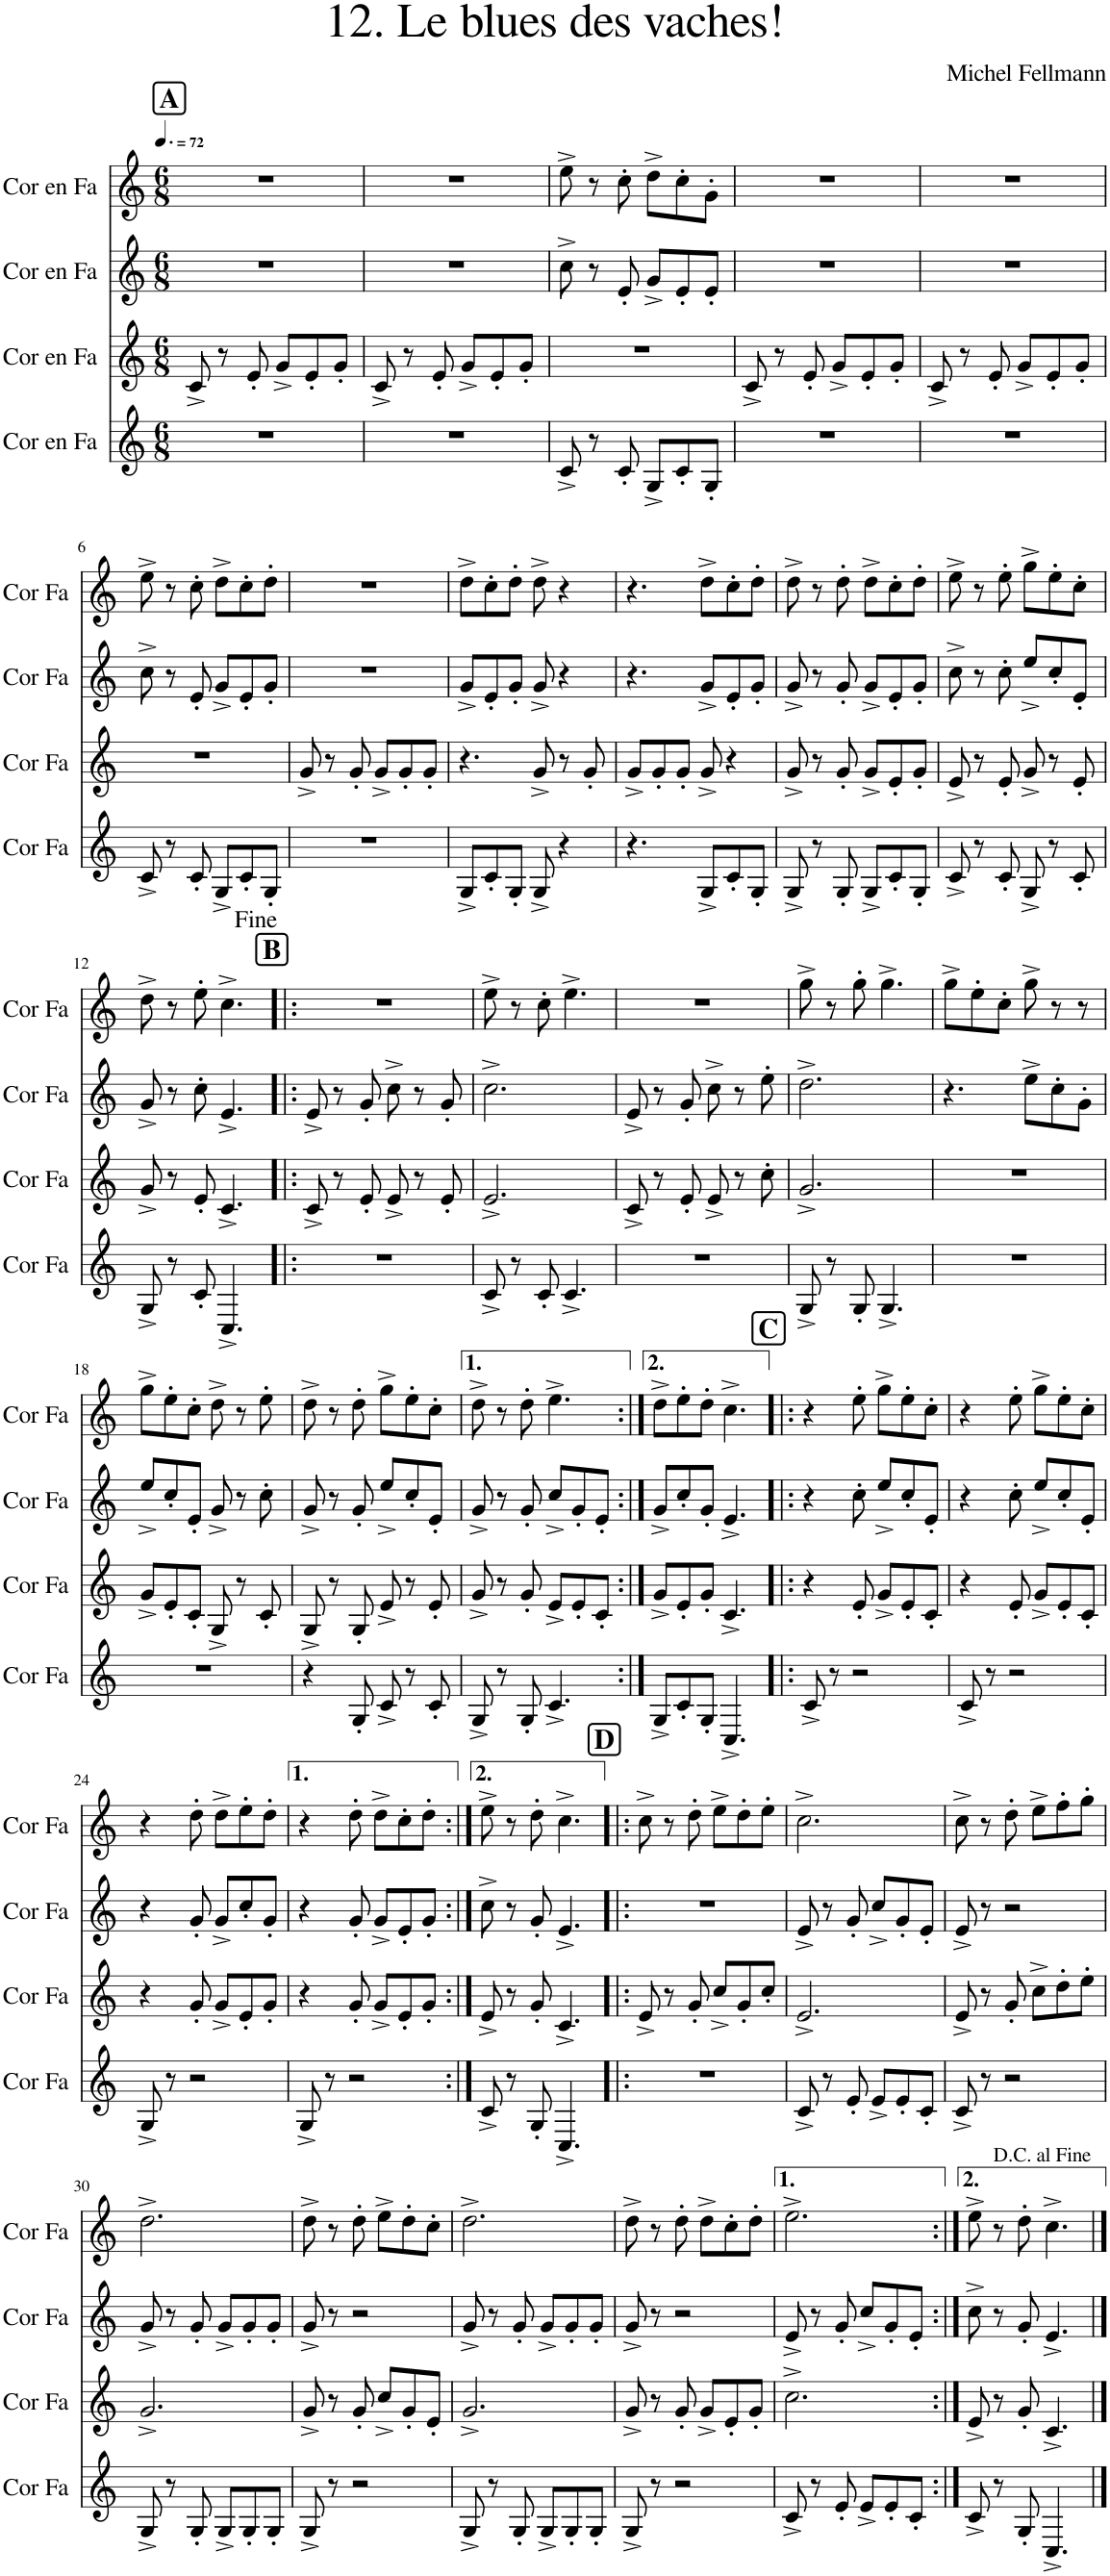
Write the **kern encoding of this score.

**kern	**kern	**kern	**kern
*part4	*part3	*part2	*part1
*staff4	*staff3	*staff2	*staff1
*I"Cor en Fa	*I"Cor en Fa	*I"Cor en Fa	*I"Cor en Fa
*I'Cor Fa	*I'Cor Fa	*I'Cor Fa	*I'Cor Fa
*clefG2	*clefG2	*clefG2	*clefG2
*Trd4c7	*Trd4c7	*Trd4c7	*Trd4c7
*k[]	*k[]	*k[]	*k[]
*M6/8	*M6/8	*M6/8	*M6/8
*MM108	*MM108	*MM108	*MM108
!!LO:REH:place=s1:a:B:cj:fs=14:t=A
=1	=1	=1	=1
2.r	8c^/	2.r	2.r
.	8r	.	.
.	8e'/	.	.
.	8g^/L	.	.
.	8e'/	.	.
.	8g'/J	.	.
=2	=2	=2	=2
2.r	8c^/	2.r	2.r
.	8r	.	.
.	8e'/	.	.
.	8g^/L	.	.
.	8e'/	.	.
.	8g'/J	.	.
=3	=3	=3	=3
8c^/	2.r	8cc^\	8ee^\
8r	.	8r	8r
8c'/	.	8e'/	8cc'\
8G^/L	.	8g^/L	8dd^\L
8c'/	.	8e'/	8cc'\
8G'/J	.	8e'/J	8g'\J
=4	=4	=4	=4
2.r	8c^/	2.r	2.r
.	8r	.	.
.	8e'/	.	.
.	8g^/L	.	.
.	8e'/	.	.
.	8g'/J	.	.
=5	=5	=5	=5
2.r	8c^/	2.r	2.r
.	8r	.	.
.	8e'/	.	.
.	8g^/L	.	.
.	8e'/	.	.
.	8g'/J	.	.
!!LO:LB:g=z
=6	=6	=6	=6
8c^/	2.r	8cc^\	8ee^\
8r	.	8r	8r
8c'/	.	8e'/	8cc'\
8G^/L	.	8g^/L	8dd^\L
8c'/	.	8e'/	8cc'\
8G'/J	.	8g'/J	8dd'\J
=7	=7	=7	=7
2.r	8g^/	2.r	2.r
.	8r	.	.
.	8g'/	.	.
.	8g^/L	.	.
.	8g'/	.	.
.	8g'/J	.	.
=8	=8	=8	=8
8G^/L	4.r	8g^/L	8dd^\L
8c'/	.	8e'/	8cc'\
8G'/J	.	8g'/J	8dd'\J
8G^/	8g^/	8g^/	8dd^\
4r	8r	4r	4r
.	8g'/	.	.
=9	=9	=9	=9
4.r	8g^/L	4.r	4.r
.	8g'/	.	.
.	8g'/J	.	.
8G^/L	8g^/	8g^/L	8dd^\L
8c'/	4r	8e'/	8cc'\
8G'/J	.	8g'/J	8dd'\J
=10	=10	=10	=10
8G^/	8g^/	8g^/	8dd^\
8r	8r	8r	8r
8G'/	8g'/	8g'/	8dd'\
8G^/L	8g^/L	8g^/L	8dd^\L
8c'/	8e'/	8e'/	8cc'\
8G'/J	8g'/J	8g'/J	8dd'\J
=11	=11	=11	=11
8c^/	8e^/	8cc^\	8ee^\
8r	8r	8r	8r
8c'/	8e'/	8cc'\	8ee'\
8G^/	8g^/	8ee^/L	8gg^\L
8r	8r	8cc'/	8ee'\
8c'/	8e'/	8e'/J	8cc'\J
!!LO:LB:g=z
=12	=12	=12	=12
8G^/	8g^/	8g^/	8dd^\
8r	8r	8r	8r
8c'/	8e'/	8cc'\	8ee'\
4.C^/	4.c^/	4.e^/	4.cc^\
!!LO:REH:place=s1:a:B:cj:fs=14:t=B
=13!|:	=13!|:	=13!|:	=13!|:
2.r	8c^/	8e^/	2.r
.	8r	8r	.
.	8e'/	8g'/	.
.	8e^/	8cc^\	.
.	8r	8r	.
.	8e'/	8g'/	.
=14	=14	=14	=14
8c^/	2.e^/	2.cc^\	8ee^\
8r	.	.	8r
8c'/	.	.	8cc'\
4.c^/	.	.	4.ee^\
=15	=15	=15	=15
2.r	8c^/	8e^/	2.r
.	8r	8r	.
.	8e'/	8g'/	.
.	8e^/	8cc^\	.
.	8r	8r	.
.	8cc'\	8ee'\	.
=16	=16	=16	=16
8G^/	2.g^/	2.dd^\	8gg^\
8r	.	.	8r
8G'/	.	.	8gg'\
4.G^/	.	.	4.gg^\
=17	=17	=17	=17
2.r	2.r	4.r	8gg^\L
.	.	.	8ee'\
.	.	.	8cc'\J
.	.	8ee^\L	8gg^\
.	.	8cc'\	8r
.	.	8g'\J	8r
!!LO:LB:g=z
=18	=18	=18	=18
2.r	8g^/L	8ee^/L	8gg^\L
.	8e'/	8cc'/	8ee'\
.	8c'/J	8e'/J	8cc'\J
.	8G^/	8g^/	8dd^\
.	8r	8r	8r
.	8c'/	8cc'\	8ee'\
=19	=19	=19	=19
4r	8G^/	8g^/	8dd^\
.	8r	8r	8r
8G'/	8G'/	8g'/	8dd'\
8c^/	8e^/	8ee^/L	8gg^\L
8r	8r	8cc'/	8ee'\
8c'/	8e'/	8e'/J	8cc'\J
=20	=20	=20	=20
8G^/	8g^/	8g^/	8dd^\
8r	8r	8r	8r
8G'/	8g'/	8g'/	8dd'\
4.c^/	8e^/L	8cc^/L	4.ee^\
.	8e'/	8g'/	.
.	8c'/J	8e'/J	.
=21:|!	=21:|!	=21:|!	=21:|!
8G^/L	8g^/L	8g^/L	8dd^\L
8c'/	8e'/	8cc'/	8ee'\
8G'/J	8g'/J	8g'/J	8dd'\J
4.C^/	4.c^/	4.e^/	4.cc^\
!!LO:REH:place=s1:a:B:cj:fs=14:t=C
=22!|:	=22!|:	=22!|:	=22!|:
8c^/	4r	4r	4r
8r	.	.	.
2r	8e'/	8cc'\	8ee'\
.	8g^/L	8ee^/L	8gg^\L
.	8e'/	8cc'/	8ee'\
.	8c'/J	8e'/J	8cc'\J
=23	=23	=23	=23
8c^/	4r	4r	4r
8r	.	.	.
2r	8e'/	8cc'\	8ee'\
.	8g^/L	8ee^/L	8gg^\L
.	8e'/	8cc'/	8ee'\
.	8c'/J	8e'/J	8cc'\J
!!LO:LB:g=z
=24	=24	=24	=24
8G^/	4r	4r	4r
8r	.	.	.
2r	8g'/	8g'/	8dd'\
.	8g^/L	8g^/L	8dd^\L
.	8e'/	8cc'/	8ee'\
.	8g'/J	8g'/J	8dd'\J
=25	=25	=25	=25
8G^/	4r	4r	4r
8r	.	.	.
2r	8g'/	8g'/	8dd'\
.	8g^/L	8g^/L	8dd^\L
.	8e'/	8e'/	8cc'\
.	8g'/J	8g'/J	8dd'\J
=26:|!	=26:|!	=26:|!	=26:|!
8c^/	8e^/	8cc^\	8ee^\
8r	8r	8r	8r
8G'/	8g'/	8g'/	8dd'\
4.C^/	4.c^/	4.e^/	4.cc^\
!!LO:REH:place=s1:a:B:cj:fs=14:t=D
=27!|:	=27!|:	=27!|:	=27!|:
2.r	8e^/	2.r	8cc^\
.	8r	.	8r
.	8g'/	.	8dd'\
.	8cc^/L	.	8ee^\L
.	8g'/	.	8dd'\
.	8cc'/J	.	8ee'\J
=28	=28	=28	=28
8c^/	2.e^/	8e^/	2.cc^\
8r	.	8r	.
8e'/	.	8g'/	.
8e^/L	.	8cc^/L	.
8e'/	.	8g'/	.
8c'/J	.	8e'/J	.
=29	=29	=29	=29
8c^/	8e^/	8e^/	8cc^\
8r	8r	8r	8r
2r	8g'/	2r	8dd'\
.	8cc^\L	.	8ee^\L
.	8dd'\	.	8ff'\
.	8ee'\J	.	8gg'\J
!!LO:LB:g=z
=30	=30	=30	=30
8G^/	2.g^/	8g^/	2.dd^\
8r	.	8r	.
8G'/	.	8g'/	.
8G^/L	.	8g^/L	.
8G'/	.	8g'/	.
8G'/J	.	8g'/J	.
=31	=31	=31	=31
8G^/	8g^/	8g^/	8dd^\
8r	8r	8r	8r
2r	8g'/	2r	8dd'\
.	8cc^/L	.	8ee^\L
.	8g'/	.	8dd'\
.	8e'/J	.	8cc'\J
=32	=32	=32	=32
8G^/	2.g^/	8g^/	2.dd^\
8r	.	8r	.
8G'/	.	8g'/	.
8G^/L	.	8g^/L	.
8G'/	.	8g'/	.
8G'/J	.	8g'/J	.
=33	=33	=33	=33
8G^/	8g^/	8g^/	8dd^\
8r	8r	8r	8r
2r	8g'/	2r	8dd'\
.	8g^/L	.	8dd^\L
.	8e'/	.	8cc'\
.	8g'/J	.	8dd'\J
=34	=34	=34	=34
8c^/	2.cc^\	8e^/	2.ee^\
8r	.	8r	.
8e'/	.	8g'/	.
8e^/L	.	8cc^/L	.
8e'/	.	8g'/	.
8c'/J	.	8e'/J	.
=35:|!	=35:|!	=35:|!	=35:|!
8c^/	8e^/	8cc^\	8ee^\
8r	8r	8r	8r
8G'/	8g'/	8g'/	8dd'\
4.C^/	4.c^/	4.e^/	4.cc^\
!	!	!	!LO:TX:a:t=<font size="10"/>D.C. al Fine
==	==	==	==
*-	*-	*-	*-
